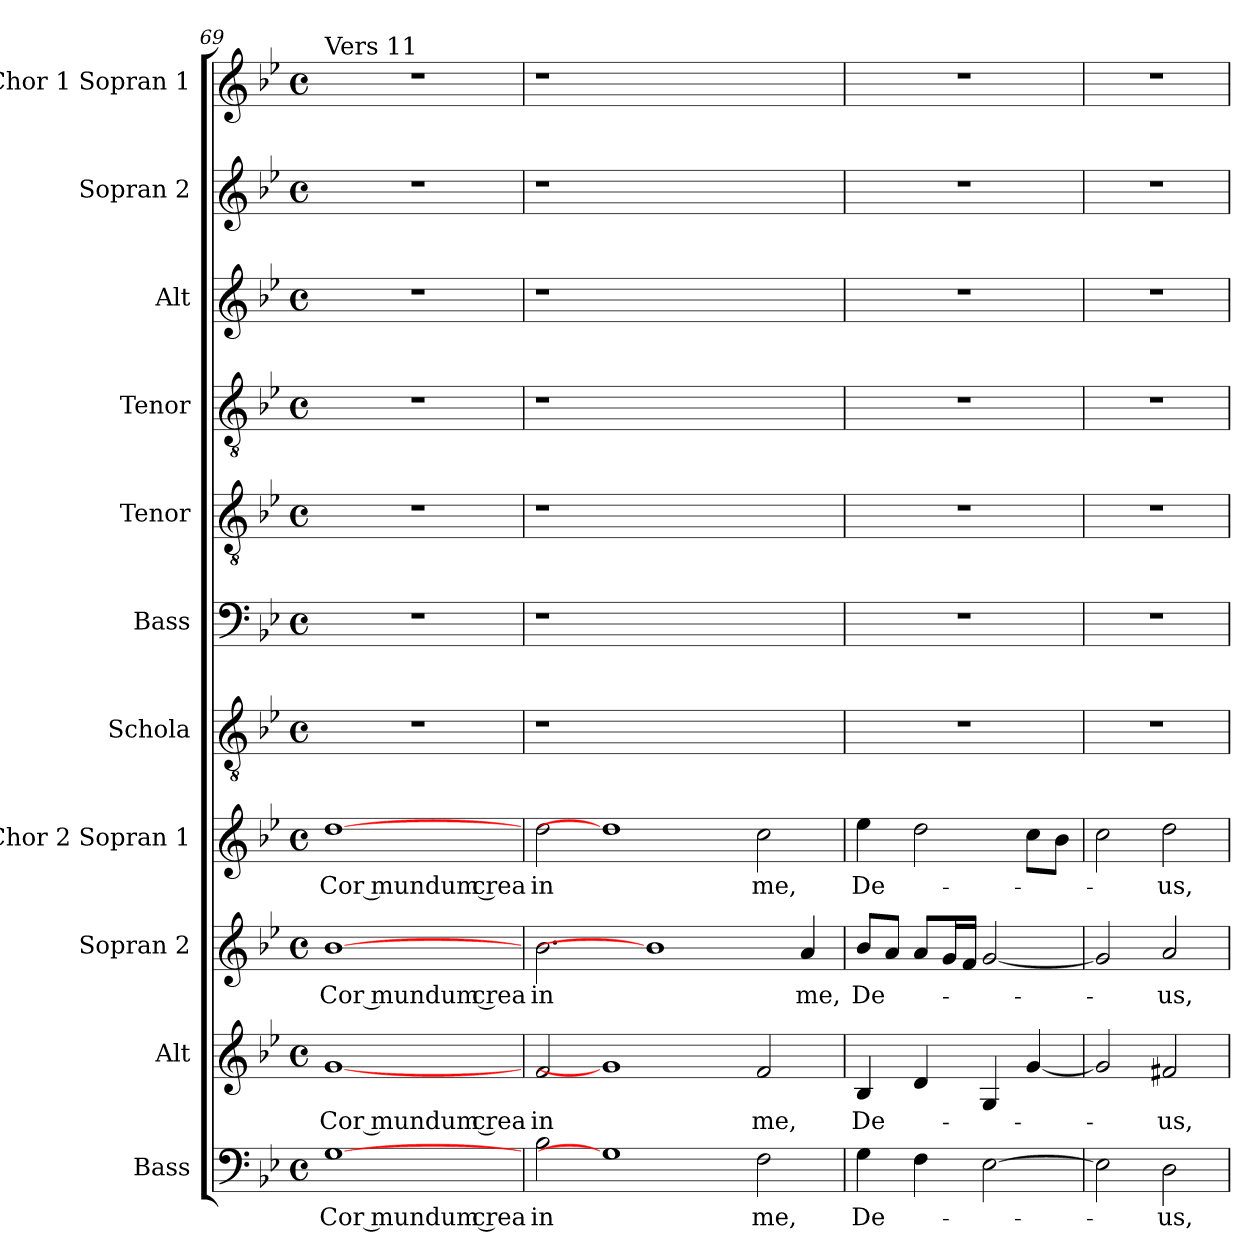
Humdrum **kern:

**kern	**text	**kern	**text	**kern	**text	**kern	**text	**kern	**kern	**kern	**kern	**kern	**kern	**kern
*part11	*part11	*part10	*part10	*part9	*part9	*part8	*part8	*part7	*part6	*part5	*part4	*part3	*part2	*part1
*staff11	*staff11	*staff10	*staff10	*staff9	*staff9	*staff8	*staff8	*staff7	*staff6	*staff5	*staff4	*staff3	*staff2	*staff1
*I"Bass	*	*I"Alt	*	*I"Sopran 2	*	*I"Chor 2 Sopran 1	*	*I"Schola	*I"Bass	*I"Tenor	*I"Tenor	*I"Alt	*I"Sopran 2	*I"Chor 1 Sopran 1
*	*	*	*	*	*	*I'Ch	*	*I'Ch	*	*	*I'T.	*	*	*I'Ch
!!LO:LB:g=z
*clefF4	*	*clefG2	*	*clefG2	*	*clefG2	*	*clefGv2	*clefF4	*clefGv2	*clefGv2	*clefG2	*clefG2	*clefG2
*k[b-e-]	*	*k[b-e-]	*	*k[b-e-]	*	*k[b-e-]	*	*k[b-e-]	*k[b-e-]	*k[b-e-]	*k[b-e-]	*k[b-e-]	*k[b-e-]	*k[b-e-]
*M4/4	*	*M4/4	*	*M4/4	*	*M4/4	*	*M4/4	*M4/4	*M4/4	*M4/4	*M4/4	*M4/4	*M4/4
*met(c)	*	*met(c)	*	*met(c)	*	*met(c)	*	*met(c)	*met(c)	*met(c)	*met(c)	*met(c)	*met(c)	*met(c)
=69	=69	=69	=69	=69	=69	=69	=69	=69	=69	=69	=69	=69	=69	=69
!	!	!	!	!	!	!	!	!	!	!	!	!	!	!LO:TX:a:t=Vers 11
[1G	Cor mundum crea	[1g	Cor mundum crea	[1b-	Cor mundum crea	[1dd	Cor mundum crea	1r	1r	1r	1r	1r	1r	1r
=70	=70	=70	=70	=70	=70	=70	=70	=70	=70	=70	=70	=70	=70	=70
2B-\	in	2f/	in	2.b-\	in	2dd\	in	1r	1r	1r	1r	1r	1r	1r
1G]	.	1g]	.	.	.	1dd]	.	.	.	.	.	.	.	.
.	.	.	.	1b-]	.	.	.	.	.	.	.	.	.	.
.	.	.	.	.	.	.	.	1ryy	1ryy	1ryy	1ryy	1ryy	1ryy	1ryy
2F\	me,	2f/	me,	.	.	2cc\	me,	.	.	.	.	.	.	.
.	.	.	.	4a/	me,	.	.	.	.	.	.	.	.	.
=71	=71	=71	=71	=71	=71	=71	=71	=71	=71	=71	=71	=71	=71	=71
4G\	De-	4B-/	De-	8b-/L	De-	4ee-\	De-	1r	1r	1r	1r	1r	1r	1r
.	.	.	.	8a/J	.	.	.	.	.	.	.	.	.	.
4F\	.	4d/	.	8a/L	.	2dd\	.	.	.	.	.	.	.	.
.	.	.	.	16g/L	.	.	.	.	.	.	.	.	.	.
.	.	.	.	16f/JJ	.	.	.	.	.	.	.	.	.	.
[2E-\	.	4G/	.	[2g/	.	.	.	.	.	.	.	.	.	.
.	.	[4g/	.	.	.	8cc\L	.	.	.	.	.	.	.	.
.	.	.	.	.	.	8b-\J	.	.	.	.	.	.	.	.
=72	=72	=72	=72	=72	=72	=72	=72	=72	=72	=72	=72	=72	=72	=72
2E-\]	.	2g/]	.	2g/]	.	2cc\	.	1r	1r	1r	1r	1r	1r	1r
2D\	-us,	2f#X/	-us,	2a/	-us,	2dd\	-us,	.	.	.	.	.	.	.
=	=	=	=	=	=	=	=	=	=	=	=	=	=	=
*-	*-	*-	*-	*-	*-	*-	*-	*-	*-	*-	*-	*-	*-	*-
